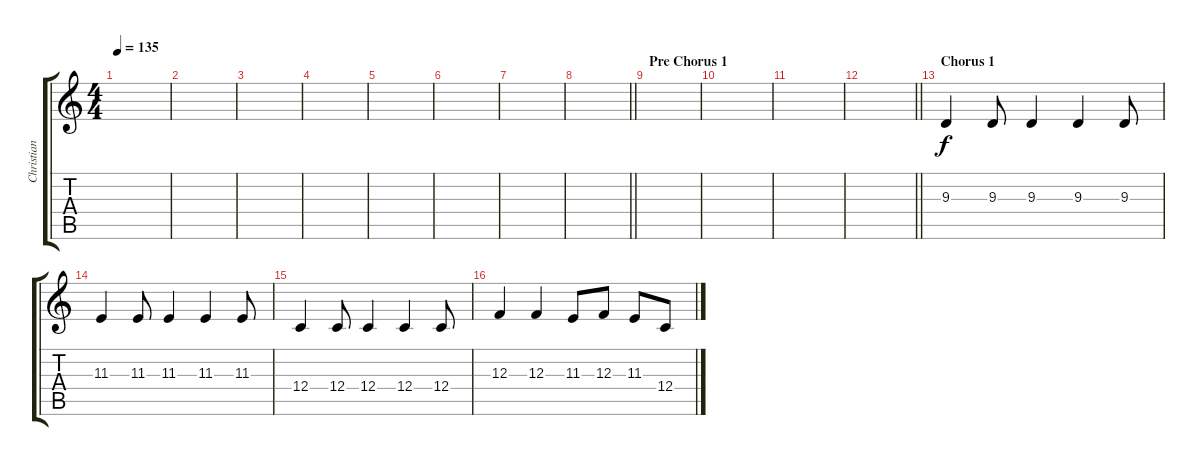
\track ("Christian Lorenz Harmony" "Christian ") {instrument lead2sawtooth}
\staff {score tabs}
\tuning (D4 A3 F3 C3 G2 C2) {hide}
\ts (4 4)
\tempo 135
\clef g2
\ks c
|
|
|
|
|
|
|
\barLineRight lightlight
|
\section ("" "Pre Chorus 1")
|
|
|
\barLineRight lightlight
|
\section ("" "Chorus 1")
9.3.4 9.3.8 9.3.4 9.3.4 9.3.8 |
11.3.4 11.3.8 11.3.4 11.3.4 11.3.8 |
12.4.4 12.4.8 12.4.4 12.4.4 12.4.8 |
12.3.4 12.3.4 11.3.8 12.3.8 11.3.8 12.4.8
